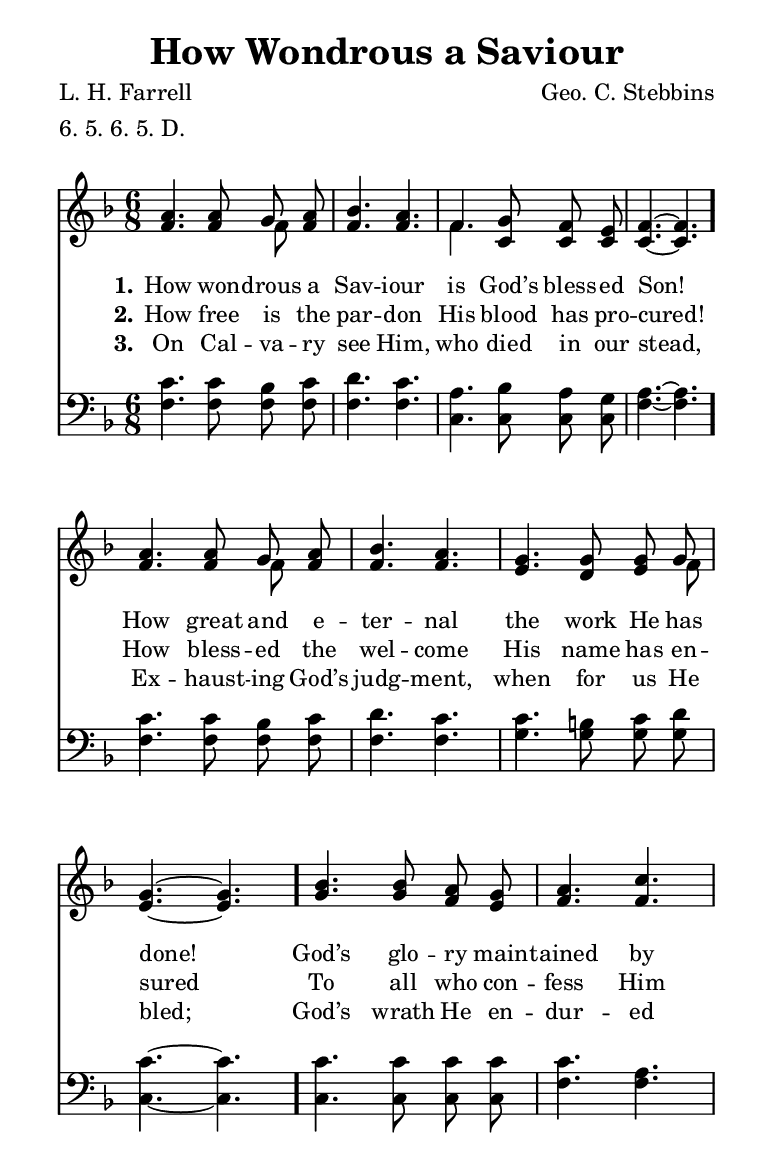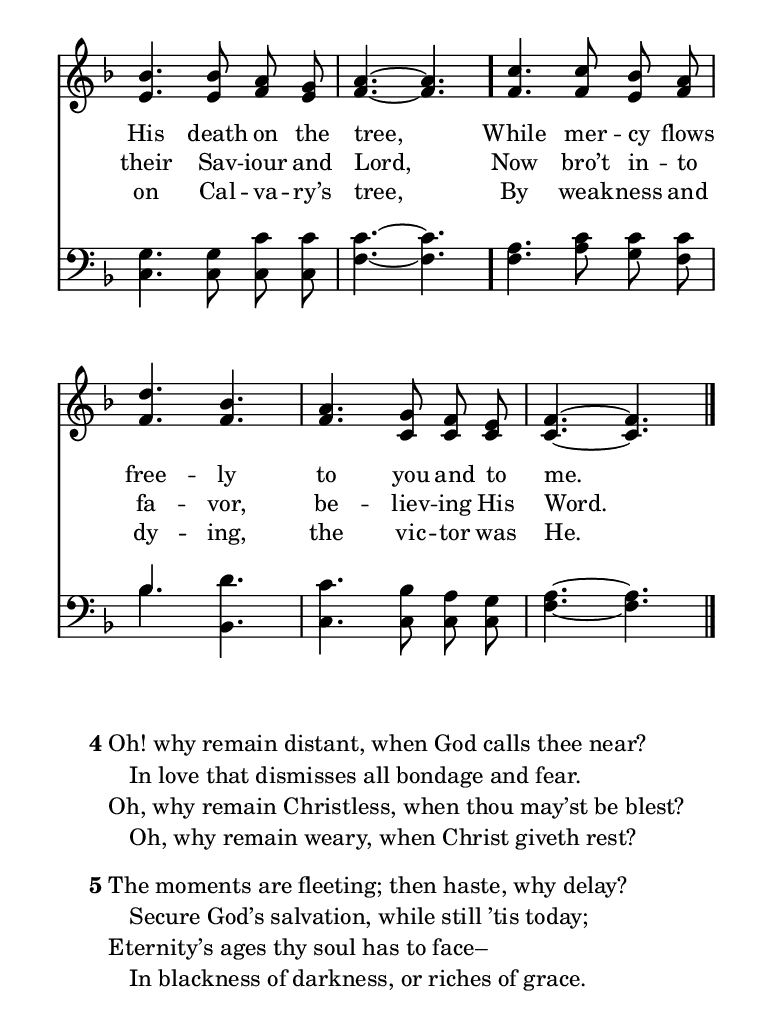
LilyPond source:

\include "common/global.ily"
\paper {
  \include "common/paper.ily"
  system-count = #(cond (is-eogsized 4) (#t #f))
}

\header{
  %gospel
  hymnnumber = "372"
  title = "How Wondrous a Saviour"
  tunename = "Take Time to Be Holy"
  meter = "6. 5. 6. 5. D."
  poet = "L. H. Farrell"
  composer = "Geo. C. Stebbins"
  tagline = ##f
}

global = {
  \include "common/overrides.ily"
  \override Staff.TimeSignature.style = #'numbered
  \time 6/8
  \override Score.MetronomeMark.transparent = ##t % hide all fermata changes too
  \tempo 8=140
  \key f \major
  \autoBeamOff
}

patternA = { c4. c8 c c | c4. c | c c8 c c | c4. c }

notesSoprano = {
\global
\relative c'' {

  \changePitch \patternA { a a g a | bes a | f g f e | f ~ f }
  \changePitch \patternA { a a g a | bes a | g g g g | g ~ g }
  \changePitch \patternA { bes bes a g | a c | bes bes a g | a ~ a }
  \changePitch \patternA { c c bes a | d bes | a g f e | f ~ f }

  \bar "|."

}
}

notesAlto = {
\global
\relative e' {

  \changePitch \patternA { f f f f | f f | f c c c | c ~ c }
  \changePitch \patternA { f f f f | f f | e d e f | e ~ e }
  \changePitch \patternA { g g f e | f f | e e f e | f ~ f }
  \changePitch \patternA { f f e f | f f | f c c c | c ~ c }

}
}

notesTenor = {
\global
\relative a {

  \changePitch \patternA { c c bes c | d c | a bes a g | a ~ a }
  \changePitch \patternA { c c bes c | d c | c b c d | c ~ c }
  \changePitch \patternA { c c c c | c a | g g c c | c ~ c }
  \changePitch \patternA { a c c c | bes d | c bes a g | a ~ a }

}
}

notesBass = {
\global
\relative f {

  \changePitch \patternA { f f f f | f f | c c c c | f ~ f }
  \changePitch \patternA { f f f f | f f | g g g g | c, ~ c }
  \changePitch \patternA { c c c c | f f | c c c c | f ~ f }
  \changePitch \patternA { f a g f | bes bes, | c c c c | f ~ f }

}
}

wordsA = \lyricmode {
\set stanza = "1."

How won -- drous a Sav -- iour is God’s bless -- ed Son! \bar "."
How great and e -- ter -- nal the work He has done! \bar "."
God’s glo -- ry main -- tained by His death on the tree, \bar "."
While mer -- cy flows free -- ly to you and to me. \bar "."

}

wordsB = \lyricmode {
\set stanza = "2."

How free is the par -- don His blood has pro -- cured!
How bless -- ed the wel -- come His name has en -- sured
To all who con -- fess Him their Sav -- iour and Lord,
Now bro’t in -- to fa -- vor, be -- liev -- ing His Word.

}

wordsC = \lyricmode {
\set stanza = "3."

On Cal -- va -- ry see Him, who died in our stead,
Ex -- haust -- ing God’s judg -- ment, when for us He bled;
God’s wrath He en -- dur -- ed on Cal -- va -- ry’s tree,
By weak -- ness and dy -- ing, the vic -- tor was He.

}

wordsD = \markuplist {

\line { Oh! why remain distant, when God calls thee near? }
\line { { \hspace #2 } In love that dismisses all bondage and fear. }
\line { Oh, why remain Christless, when thou may’st be blest? }
\line { { \hspace #2 } Oh, why remain weary, when Christ giveth rest? }

}

wordsE = \markuplist {

\line { The moments are fleeting; then haste, why delay? }
\line { { \hspace #2 } Secure God’s salvation, while still ’tis today; }
\line { Eternity’s ages thy soul has to face– }
\line { { \hspace #2 } In blackness of darkness, or riches of grace. }

}

\score {
  \context ChoirStaff <<
    \context Staff = upper <<
      \set Staff.autoBeaming = ##f
      \set ChoirStaff.systemStartDelimiter = #'SystemStartBar
      \set ChoirStaff.printPartCombineTexts = ##f
      \partcombine #'(2 . 9) \notesSoprano \notesAlto
      \context NullVoice = sopranos { \voiceOne << \notesSoprano >> }
      \context Lyrics = one   \lyricsto sopranos \wordsA
      \context Lyrics = two   \lyricsto sopranos \wordsB
      \context Lyrics = three \lyricsto sopranos \wordsC
    >>
    \context Staff = men <<
      \set Staff.autoBeaming = ##f
      \clef bass
      \set ChoirStaff.printPartCombineTexts = ##f
      \partcombine #'(2 . 9) \notesTenor \notesBass
    >>
  >>
  \layout {
    \include "common/layout.ily"
  }
  \midi{
    \include "common/midi.ily"
  }
}

\markup { \fill-line { \column {
  \line{ \bold 4 \column { \wordsD } } \combine \null \vspace #0.4
  \line{ \bold 5 \column { \wordsE } }
  \vspace #1
} } }

\version "2.19.49"  % necessary for upgrading to future LilyPond versions.

% vi:set et ts=2 sw=2 ai nocindent syntax=lilypond:
